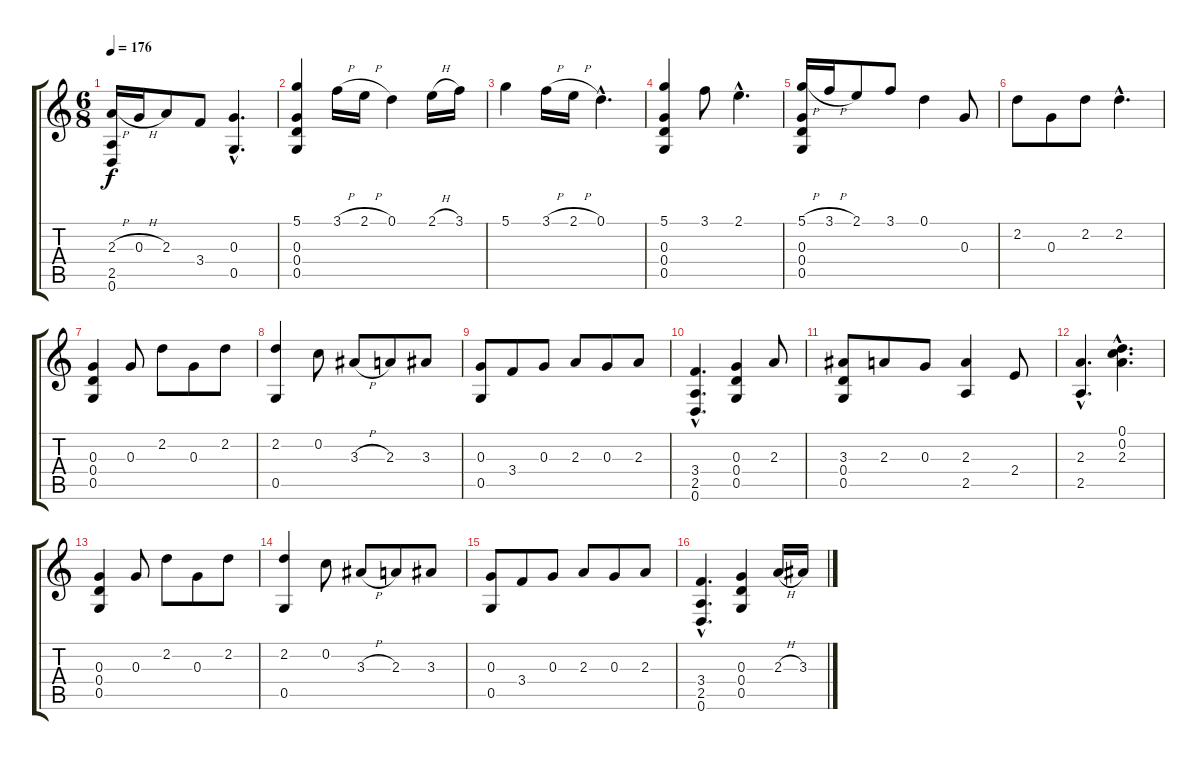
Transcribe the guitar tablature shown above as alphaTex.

\track "" {instrument acousticguitarnylon}
\staff {score tabs}
\tuning (D4 C4 G3 D3 G2 D2) {hide}
\ts (6 8)
\tempo 176
\clef g2
\ks c
(2.3{h} 2.5 0.6).16{dy f} 0.3{h}.16 2.3.8 3.4.8 (0.3{hac} 0.5{hac}).4{d} |
(5.1 0.3 0.4 0.5).4 3.1{h}.16 2.1{h}.16 0.1.4 2.1{h}.16 3.1.16 |
5.1.4 3.1{h}.16 2.1{h}.16 0.1{hac}.4{d} |
(5.1 0.3 0.4 0.5).4 3.1.8 2.1{hac}.4{d} |
(5.1{h} 0.3 0.4 0.5).16 3.1{h}.16 2.1.8 3.1.8 0.1.4 0.3.8 |
2.2.8 0.3.8 2.2.8 2.2{hac}.4{d} |
(0.3 0.4 0.5).4 0.3.8 2.2.8 0.3.8 2.2.8 |
(2.2 0.5).4 0.2.8 3.3{h}.8 2.3.8 3.3.8 |
(0.3 0.5).8 3.4.8 0.3.8 2.3.8 0.3.8 2.3.8 |
(3.4{hac} 2.5{hac} 0.6{hac}).4{d} (0.3 0.4 0.5).4 2.3.8 |
(3.3 0.4 0.5).8 2.3.8 0.3.8 (2.3 2.5).4 2.4.8 |
(2.3{hac} 2.5{hac}).4{d} (0.1{hac} 0.2{hac} 2.3{hac}).4{d} |
(0.3 0.4 0.5).4 0.3.8 2.2.8 0.3.8 2.2.8 |
(2.2 0.5).4 0.2.8 3.3{h}.8 2.3.8 3.3.8 |
(0.3 0.5).8 3.4.8 0.3.8 2.3.8 0.3.8 2.3.8 |
(3.4{hac} 2.5{hac} 0.6{hac}).4{d} (0.3 0.4 0.5).4 2.3{h}.16 3.3.16
